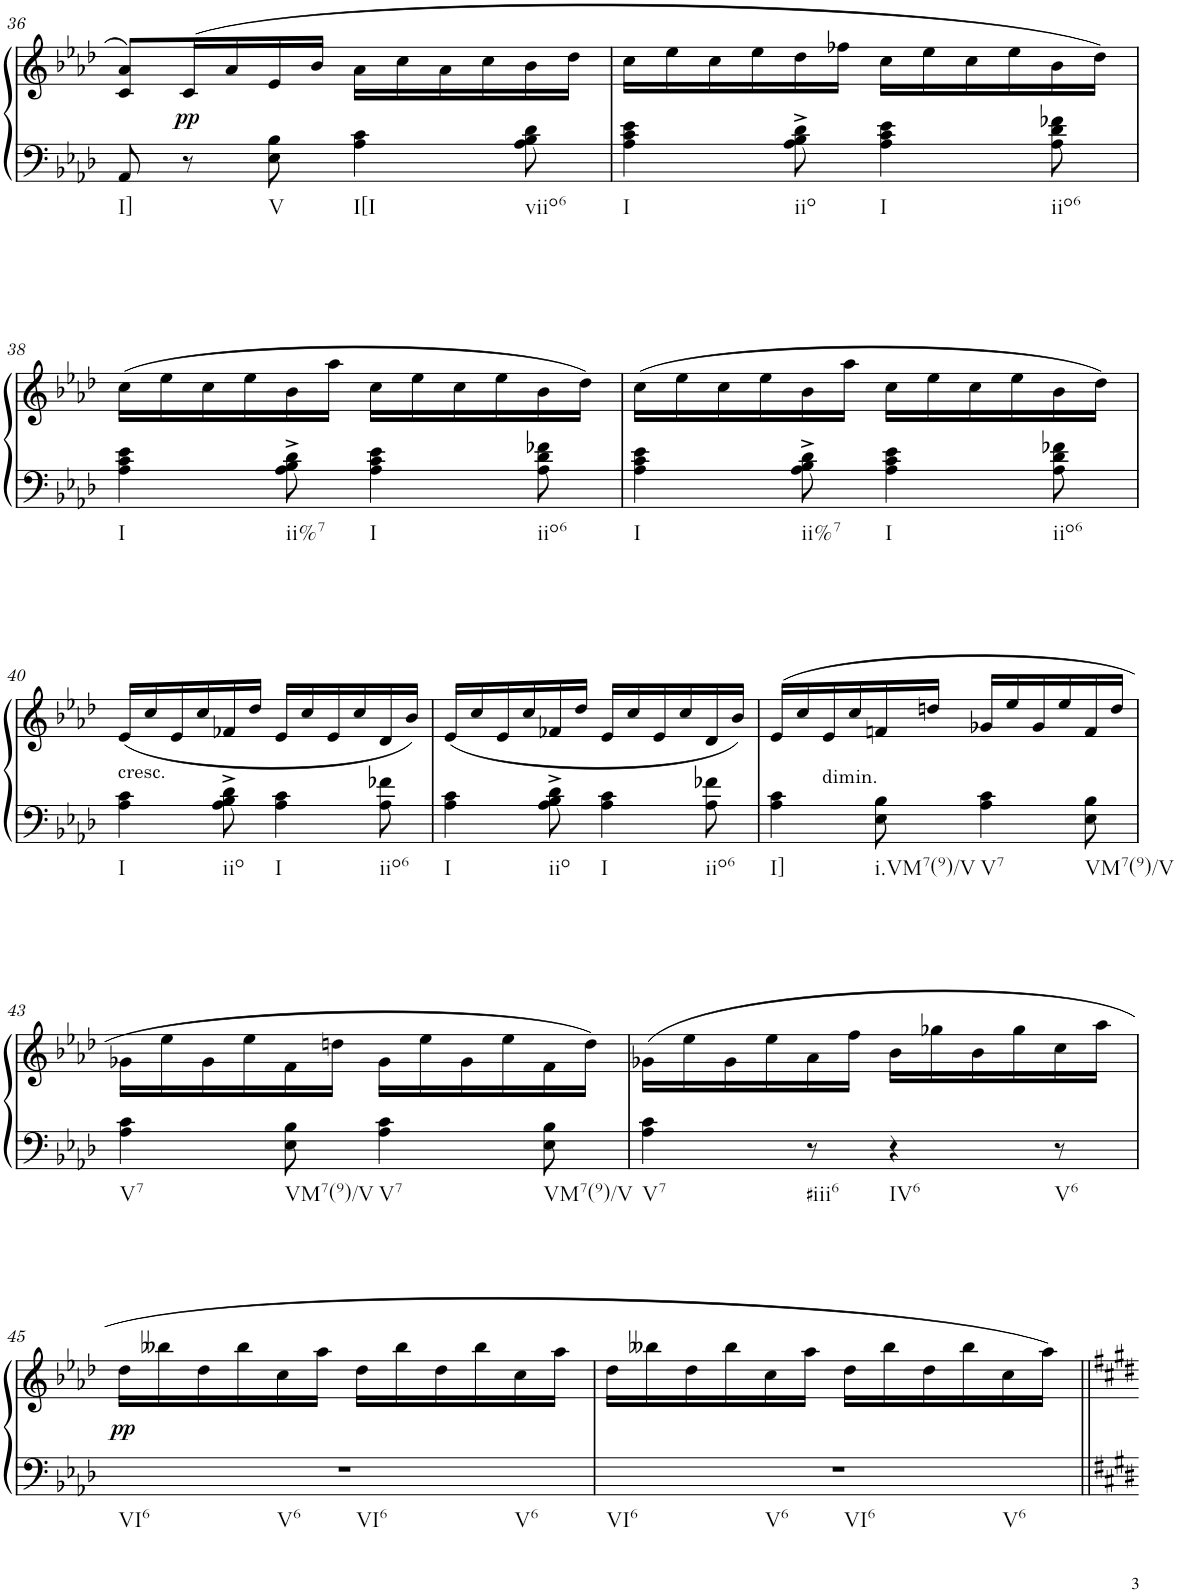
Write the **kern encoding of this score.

**kern	**kern	**dynam
*part1	*part1	*part1
*staff2	*staff1	*staff1/2
*I"Piano	*	*
*I'Pno.	*	*
!!LO:PB:g=z
*clefG2	*clefF4	*
*k[b-e-a-d-]	*k[b-e-a-d-]	*
*M6/8	*M6/8	*
=36	=36	=36
!LO:TX:b:t=I]	!	!
8AA-/	8c/ 8a-/L	.
!	!	!LO:DY:b
8r	(16c/L	pp
.	16a-/	.
!LO:TX:b:t=V	!	!
8E-\ 8B-\	16e-/	.
.	16b-/JJ	.
!LO:TX:b:t=I[I	!	!
4A-\ 4c\	16a-\LL	.
.	16cc\	.
.	16a-\	.
.	16cc\	.
!LO:TX:b:t=viio6	!	!
8A-\ 8B-\ 8d-\	16b-\	.
.	16dd-\JJ	.
=37	=37	=37
!LO:TX:b:t=I	!	!
4A-\ 4c\ 4e-\	16cc\LL	.
.	16ee-\	.
.	16cc\	.
.	16ee-\	.
!LO:TX:b:t=iio	!	!
8A-\^ 8B-\^ 8d-\^	16dd-\	.
.	16ff-X\JJ	.
!LO:TX:b:t=I	!	!
4A-\ 4c\ 4e-\	16cc\LL	.
.	16ee-\	.
.	16cc\	.
.	16ee-\	.
!LO:TX:b:t=iio6	!	!
8A-\ 8d-\ 8f-X\	16b-\	.
.	16dd-\JJ)	.
!!LO:LB:g=z
=38	=38	=38
!LO:TX:b:t=I	!	!
4A-\ 4c\ 4e-\	(16cc\LL	.
.	16ee-\	.
.	16cc\	.
.	16ee-\	.
!LO:TX:b:t=ii%7	!	!
8A-\^ 8B-\^ 8d-\^	16b-\	.
.	16aa-\JJ	.
!LO:TX:b:t=I	!	!
4A-\ 4c\ 4e-\	16cc\LL	.
.	16ee-\	.
.	16cc\	.
.	16ee-\	.
!LO:TX:b:t=iio6	!	!
8A-\ 8d-\ 8f-X\	16b-\	.
.	16dd-\JJ)	.
=39	=39	=39
!LO:TX:b:t=I	!	!
4A-\ 4c\ 4e-\	(16cc\LL	.
.	16ee-\	.
.	16cc\	.
.	16ee-\	.
!LO:TX:b:t=ii%7	!	!
8A-\^ 8B-\^ 8d-\^	16b-\	.
.	16aa-\JJ	.
!LO:TX:b:t=I	!	!
4A-\ 4c\ 4e-\	16cc\LL	.
.	16ee-\	.
.	16cc\	.
.	16ee-\	.
!LO:TX:b:t=iio6	!	!
8A-\ 8d-\ 8f-X\	16b-\	.
.	16dd-\JJ)	.
!!LO:LB:g=z
=40	=40	=40
!	!LO:TX:b:t=cresc.	!
!LO:TX:b:t=I	!	!
4A-\ 4c\	(16e-/LL	.
.	16cc/	.
.	16e-/	.
.	16cc/	.
!LO:TX:b:t=iio	!	!
8A-\^ 8B-\^ 8d-\^	16f-X/	.
.	16dd-/JJ	.
!LO:TX:b:t=I	!	!
4A-\ 4c\	16e-/LL	.
.	16cc/	.
.	16e-/	.
.	16cc/	.
!LO:TX:b:t=iio6	!	!
8A-\ 8f-X\	16d-/	.
.	16b-/JJ)	.
=41	=41	=41
!LO:TX:b:t=I	!	!
4A-\ 4c\	(16e-/LL	.
.	16cc/	.
.	16e-/	.
.	16cc/	.
!LO:TX:b:t=iio	!	!
8A-\^ 8B-\^ 8d-\^	16f-X/	.
.	16dd-/JJ	.
!LO:TX:b:t=I	!	!
4A-\ 4c\	16e-/LL	.
.	16cc/	.
.	16e-/	.
.	16cc/	.
!LO:TX:b:t=iio6	!	!
8A-\ 8f-X\	16d-/	.
.	16b-/JJ)	.
=42	=42	=42
!LO:TX:b:t=I]	!	!
4A-\ 4c\	(16e-/LL	.
.	16cc/	.
!	!LO:TX:b:t=dimin.	!
.	16e-/	.
.	16cc/	.
!LO:TX:b:t=i.VM7(9)/V	!	!
8E-\ 8B-\	16fn/	.
.	16ddn/JJ	.
!LO:TX:b:t=V7	!	!
4A-\ 4c\	16g-X/LL	.
.	16ee-/	.
.	16g-/	.
.	16ee-/	.
!LO:TX:b:t=VM7(9)/V	!	!
8E-\ 8B-\	16f/	.
.	16dd/JJ	.
!!LO:LB:g=z
=43	=43	=43
!LO:TX:b:t=V7	!	!
4A-\ 4c\	16g-X\LL	.
.	16ee-\	.
.	16g-\	.
.	16ee-\	.
!LO:TX:b:t=VM7(9)/V	!	!
8E-\ 8B-\	16f\	.
.	16ddn\JJ	.
!LO:TX:b:t=V7	!	!
4A-\ 4c\	16g-\LL	.
.	16ee-\	.
.	16g-\	.
.	16ee-\	.
!LO:TX:b:t=VM7(9)/V	!	!
8E-\ 8B-\	16f\	.
.	16dd\JJ)	.
=44	=44	=44
!LO:TX:b:t=V7	!	!
4A-\ 4c\	(16g-X\LL	.
.	16ee-\	.
.	16g-\	.
.	16ee-\	.
!LO:TX:b:t=#iii6	!	!
8r	16a-\	.
.	16ff\JJ	.
!LO:TX:b:t=IV6	!	!
4r	16b-\LL	.
.	16gg-X\	.
.	16b-\	.
.	16gg-\	.
!LO:TX:b:t=V6	!	!
8r	16cc\	.
.	16aa-\JJ	.
!!LO:LB:g=z
=45	=45	=45
!LO:TX:b:t=VI6	!	!
!LO:TX:b:t=V6	!	!
!LO:TX:b:t=VI6	!	!
!LO:TX:b:t=V6	!	!
!	!	!LO:DY:b
2.r	16dd-\LL	pp
.	16bb--X\	.
.	16dd-\	.
.	16bb--\	.
.	16cc\	.
.	16aa-\JJ	.
.	16dd-\LL	.
.	16bb--\	.
.	16dd-\	.
.	16bb--\	.
.	16cc\	.
.	16aa-\JJ	.
=46	=46	=46
!LO:TX:b:t=VI6	!	!
!LO:TX:b:t=V6	!	!
!LO:TX:b:t=VI6	!	!
!LO:TX:b:t=V6	!	!
2.r	16dd-\LL	.
.	16bb--X\	.
.	16dd-\	.
.	16bb--\	.
.	16cc\	.
.	16aa-\JJ	.
.	16dd-\LL	.
.	16bb--\	.
.	16dd-\	.
.	16bb--\	.
.	16cc\	.
.	16aa-\JJ)	.
=||	=||	=||
*-	*-	*-
